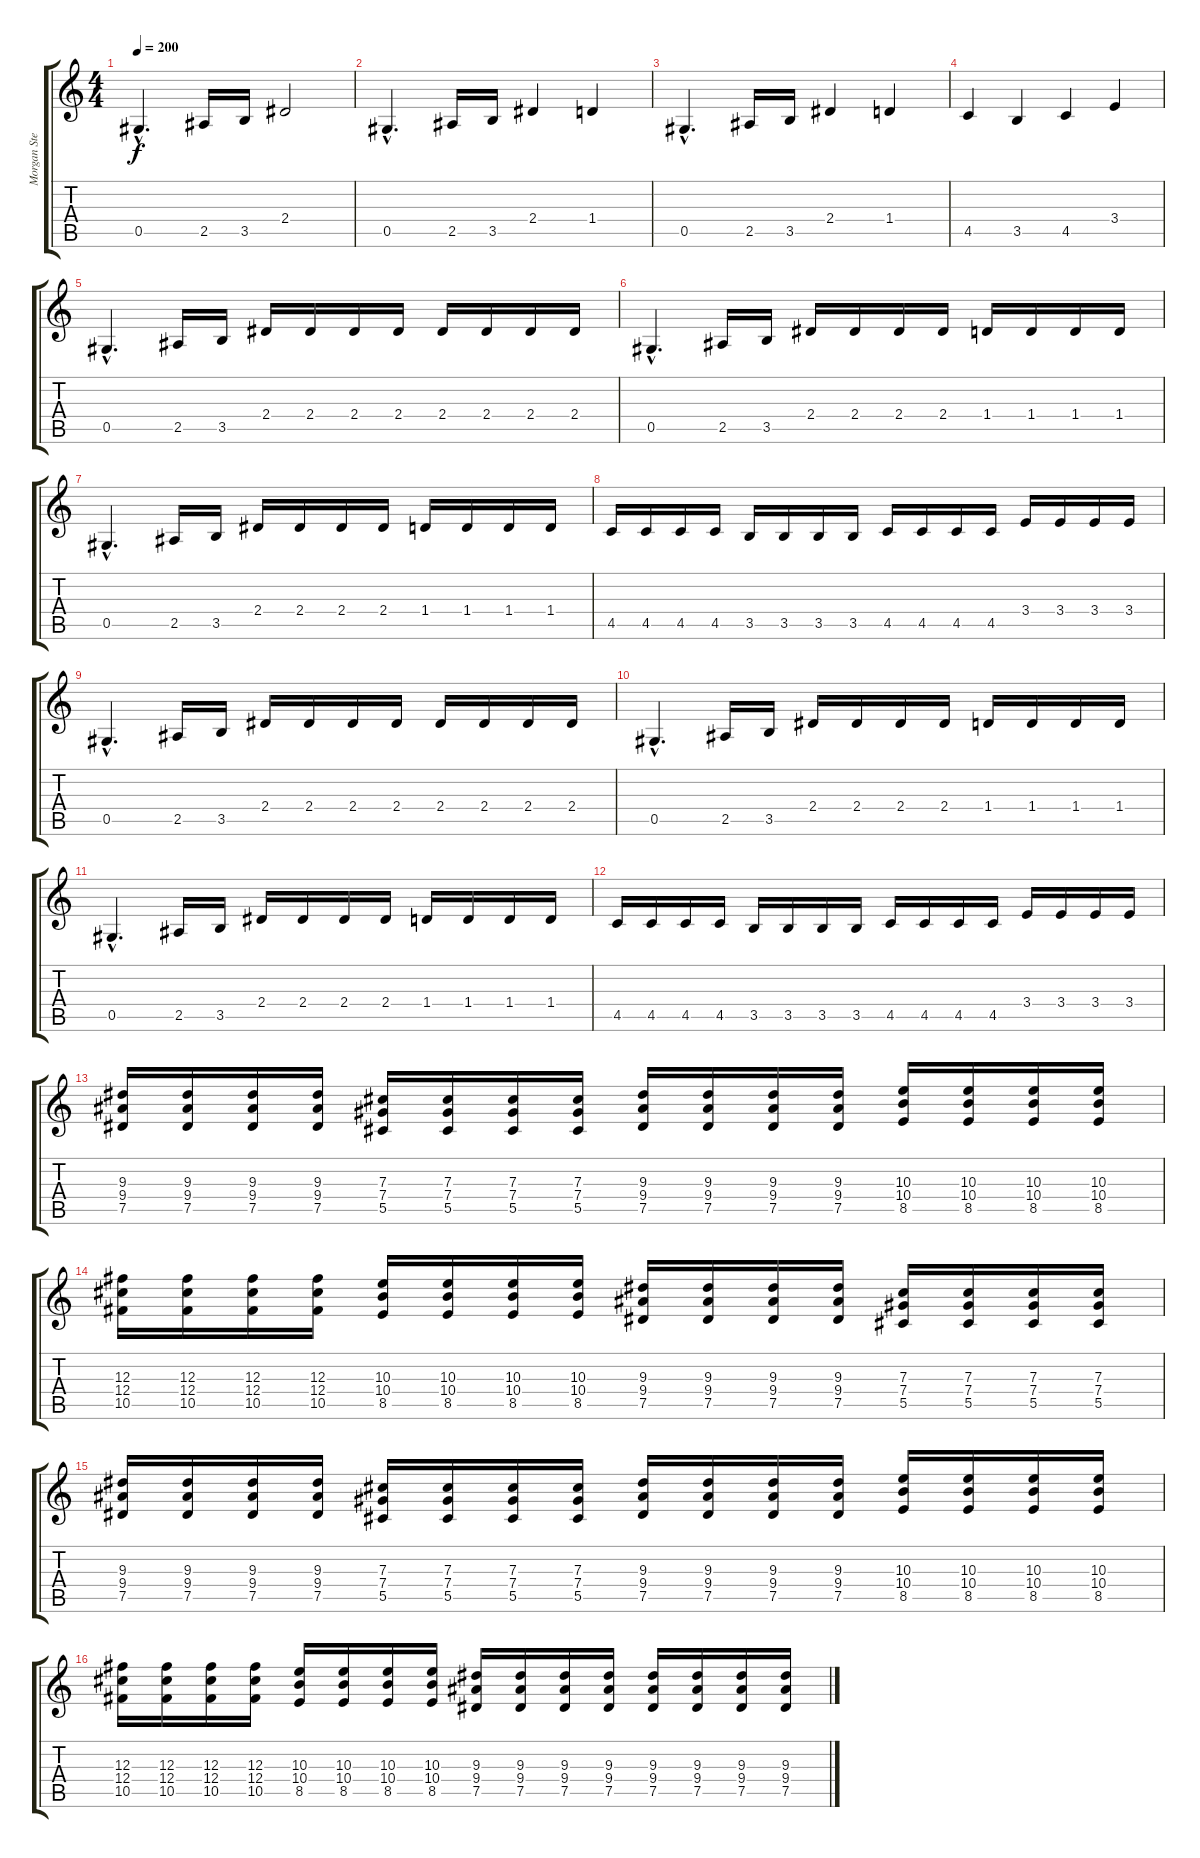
\track ("Morgan Steinmeyer Håkansson" "Morgan Ste") {instrument distortionguitar}
\staff {score tabs}
\tuning (Eb4 Bb3 Gb3 Db3 Ab2 Eb2) {hide}
\ts (4 4)
\tempo 200
\clef g2
\ks c
0.5{hac}.4{d dy f} 2.5.16 3.5.16 2.4.2 |
0.5{hac}.4{d} 2.5.16 3.5.16 2.4.4 1.4.4 |
0.5{hac}.4{d} 2.5.16 3.5.16 2.4.4 1.4.4 |
4.5.4 3.5.4 4.5.4 3.4.4 |
0.5{hac}.4{d} 2.5.16 3.5.16 2.4.16 2.4.16 2.4.16 2.4.16 2.4.16 2.4.16 2.4.16 2.4.16 |
0.5{hac}.4{d} 2.5.16 3.5.16 2.4.16 2.4.16 2.4.16 2.4.16 1.4.16 1.4.16 1.4.16 1.4.16 |
0.5{hac}.4{d} 2.5.16 3.5.16 2.4.16 2.4.16 2.4.16 2.4.16 1.4.16 1.4.16 1.4.16 1.4.16 |
4.5.16 4.5.16 4.5.16 4.5.16 3.5.16 3.5.16 3.5.16 3.5.16 4.5.16 4.5.16 4.5.16 4.5.16 3.4.16 3.4.16 3.4.16 3.4.16 |
0.5{hac}.4{d} 2.5.16 3.5.16 2.4.16 2.4.16 2.4.16 2.4.16 2.4.16 2.4.16 2.4.16 2.4.16 |
0.5{hac}.4{d} 2.5.16 3.5.16 2.4.16 2.4.16 2.4.16 2.4.16 1.4.16 1.4.16 1.4.16 1.4.16 |
0.5{hac}.4{d} 2.5.16 3.5.16 2.4.16 2.4.16 2.4.16 2.4.16 1.4.16 1.4.16 1.4.16 1.4.16 |
4.5.16 4.5.16 4.5.16 4.5.16 3.5.16 3.5.16 3.5.16 3.5.16 4.5.16 4.5.16 4.5.16 4.5.16 3.4.16 3.4.16 3.4.16 3.4.16 |
(9.3 9.4 7.5).16 (9.3 9.4 7.5).16 (9.3 9.4 7.5).16 (9.3 9.4 7.5).16 (7.3 7.4 5.5).16 (7.3 7.4 5.5).16 (7.3 7.4 5.5).16 (7.3 7.4 5.5).16 (9.3 9.4 7.5).16 (9.3 9.4 7.5).16 (9.3 9.4 7.5).16 (9.3 9.4 7.5).16 (10.3 10.4 8.5).16 (10.3 10.4 8.5).16 (10.3 10.4 8.5).16 (10.3 10.4 8.5).16 |
(12.3 12.4 10.5).16 (12.3 12.4 10.5).16 (12.3 12.4 10.5).16 (12.3 12.4 10.5).16 (10.3 10.4 8.5).16 (10.3 10.4 8.5).16 (10.3 10.4 8.5).16 (10.3 10.4 8.5).16 (9.3 9.4 7.5).16 (9.3 9.4 7.5).16 (9.3 9.4 7.5).16 (9.3 9.4 7.5).16 (7.3 7.4 5.5).16 (7.3 7.4 5.5).16 (7.3 7.4 5.5).16 (7.3 7.4 5.5).16 |
(9.3 9.4 7.5).16 (9.3 9.4 7.5).16 (9.3 9.4 7.5).16 (9.3 9.4 7.5).16 (7.3 7.4 5.5).16 (7.3 7.4 5.5).16 (7.3 7.4 5.5).16 (7.3 7.4 5.5).16 (9.3 9.4 7.5).16 (9.3 9.4 7.5).16 (9.3 9.4 7.5).16 (9.3 9.4 7.5).16 (10.3 10.4 8.5).16 (10.3 10.4 8.5).16 (10.3 10.4 8.5).16 (10.3 10.4 8.5).16 |
(12.3 12.4 10.5).16 (12.3 12.4 10.5).16 (12.3 12.4 10.5).16 (12.3 12.4 10.5).16 (10.3 10.4 8.5).16 (10.3 10.4 8.5).16 (10.3 10.4 8.5).16 (10.3 10.4 8.5).16 (9.3 9.4 7.5).16 (9.3 9.4 7.5).16 (9.3 9.4 7.5).16 (9.3 9.4 7.5).16 (9.3 9.4 7.5).16 (9.3 9.4 7.5).16 (9.3 9.4 7.5).16 (9.3 9.4 7.5).16
